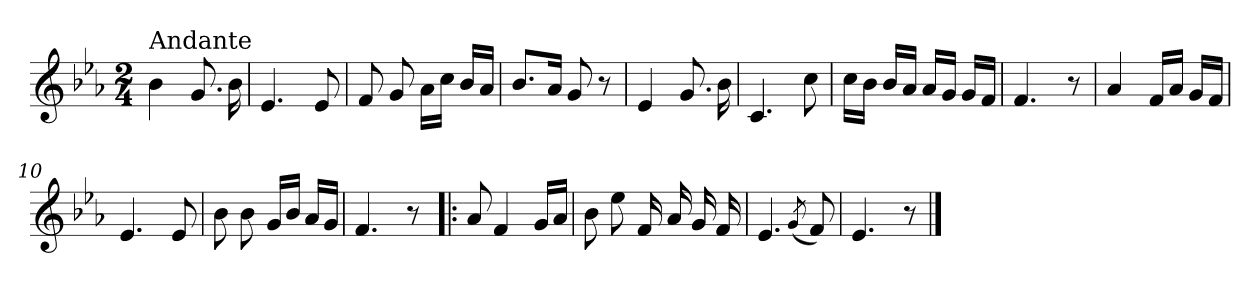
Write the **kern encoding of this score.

**kern
*part1
*staff1
*clefG2
*k[b-e-a-]
*E-:
*M2/4
=1
!LO:TX:a:t=Andante
4b-\
8.g/
16b-\
=2
4.e-/
8e-/
=3
8f/
8g/
16a-\LL
16cc\JJ
16b-/LL
16a-/JJ
=4
8.b-/L
16a-/Jk
8g/
8r
=5
4e-/
8.g/
16b-\
=6
4.c/
8cc\
=7
16cc\LL
16b-\JJ
16b-/LL
16a-/JJ
16a-/LL
16g/JJ
16g/LL
16f/JJ
!!LO:LB:g=z
=8
4.f/
8r
=9
4a-/
16f/LL
16a-/JJ
16g/LL
16f/JJ
=10
4.e-/
8e-/
=11
8b-\
8b-\
16g/LL
16b-/JJ
16a-/LL
16g/JJ
=12
4.f/
8r
=13!|:
8a-/
4f/
16g/LL
16a-/JJ
=14
8b-\
8ee-\
16f/
16a-/
16g/
16f/
=15
4.e-/
(<8qg/
8f/)
!!LO:LB:g=z
=16
4.e-/
8r
==
*-
